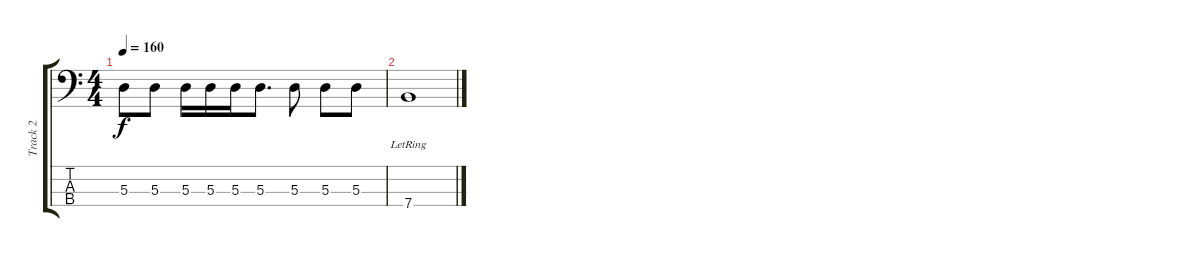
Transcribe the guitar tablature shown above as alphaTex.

\track ("Track 2" "Track 2") {instrument electricbasspick}
\staff {score tabs}
\tuning (G2 D2 A1 E1) {hide}
\ts (4 4)
\tempo 160
\clef f4
\ks c
5.3.8{dy f} 5.3.8 5.3.16 5.3.16 5.3.16 5.3.8{d} 5.3.8 5.3.8 5.3.8 |
7.4{lr}.1
